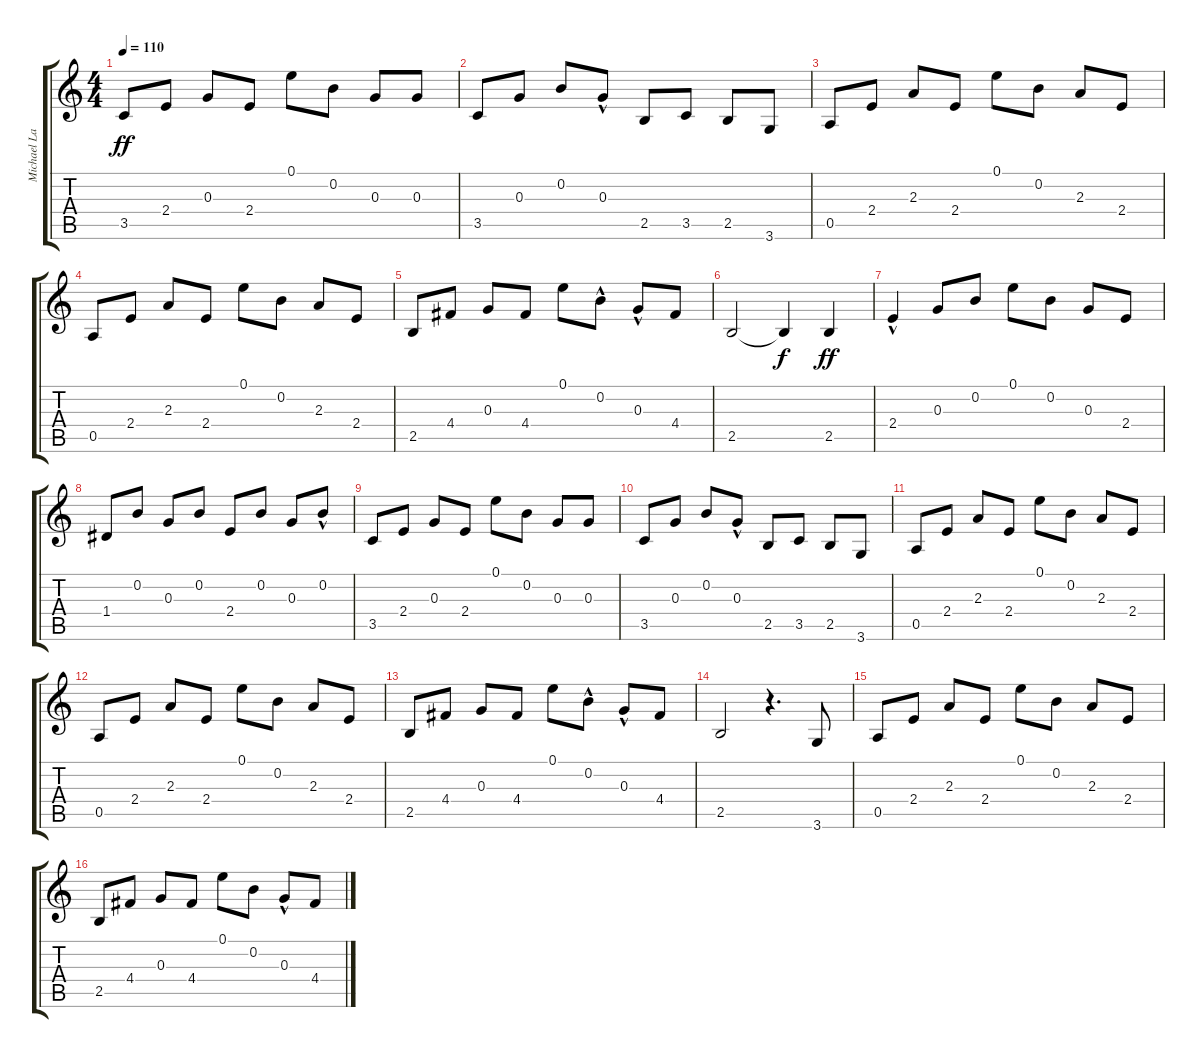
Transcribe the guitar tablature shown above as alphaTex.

\track ("Michael Lardy" "Michael La") {instrument acousticguitarsteel}
\staff {score tabs}
\tuning (E4 B3 G3 D3 A2 E2) {hide}
\ts (4 4)
\tempo 110
\clef g2
\ks c
3.5.8{dy ff} 2.4.8 0.3.8 2.4.8 0.1.8 0.2.8 0.3.8 0.3.8 |
3.5.8 0.3.8 0.2.8 0.3{hac}.8 2.5.8 3.5.8 2.5.8 3.6.8 |
0.5.8 2.4.8 2.3.8 2.4.8 0.1.8 0.2.8 2.3.8 2.4.8 |
0.5.8 2.4.8 2.3.8 2.4.8 0.1.8 0.2.8 2.3.8 2.4.8 |
2.5.8 4.4.8 0.3.8 4.4.8 0.1.8 0.2{hac}.8 0.3{hac}.8 4.4.8 |
2.5.2 2.5{t}.4{dy f} 2.5.4{dy ff} |
2.4{hac}.4 0.3.8 0.2.8 0.1.8 0.2.8 0.3.8 2.4.8 |
1.4.8 0.2.8 0.3.8 0.2.8 2.4.8 0.2.8 0.3.8 0.2{hac}.8 |
3.5.8 2.4.8 0.3.8 2.4.8 0.1.8 0.2.8 0.3.8 0.3.8 |
3.5.8 0.3.8 0.2.8 0.3{hac}.8 2.5.8 3.5.8 2.5.8 3.6.8 |
0.5.8 2.4.8 2.3.8 2.4.8 0.1.8 0.2.8 2.3.8 2.4.8 |
0.5.8 2.4.8 2.3.8 2.4.8 0.1.8 0.2.8 2.3.8 2.4.8 |
2.5.8 4.4.8 0.3.8 4.4.8 0.1.8 0.2{hac}.8 0.3{hac}.8 4.4.8 |
2.5.2 r.4{d} 3.6.8 |
0.5.8 2.4.8 2.3.8 2.4.8 0.1.8 0.2.8 2.3.8 2.4.8 |
2.5.8 4.4.8 0.3.8 4.4.8 0.1.8 0.2.8 0.3{hac}.8 4.4.8
